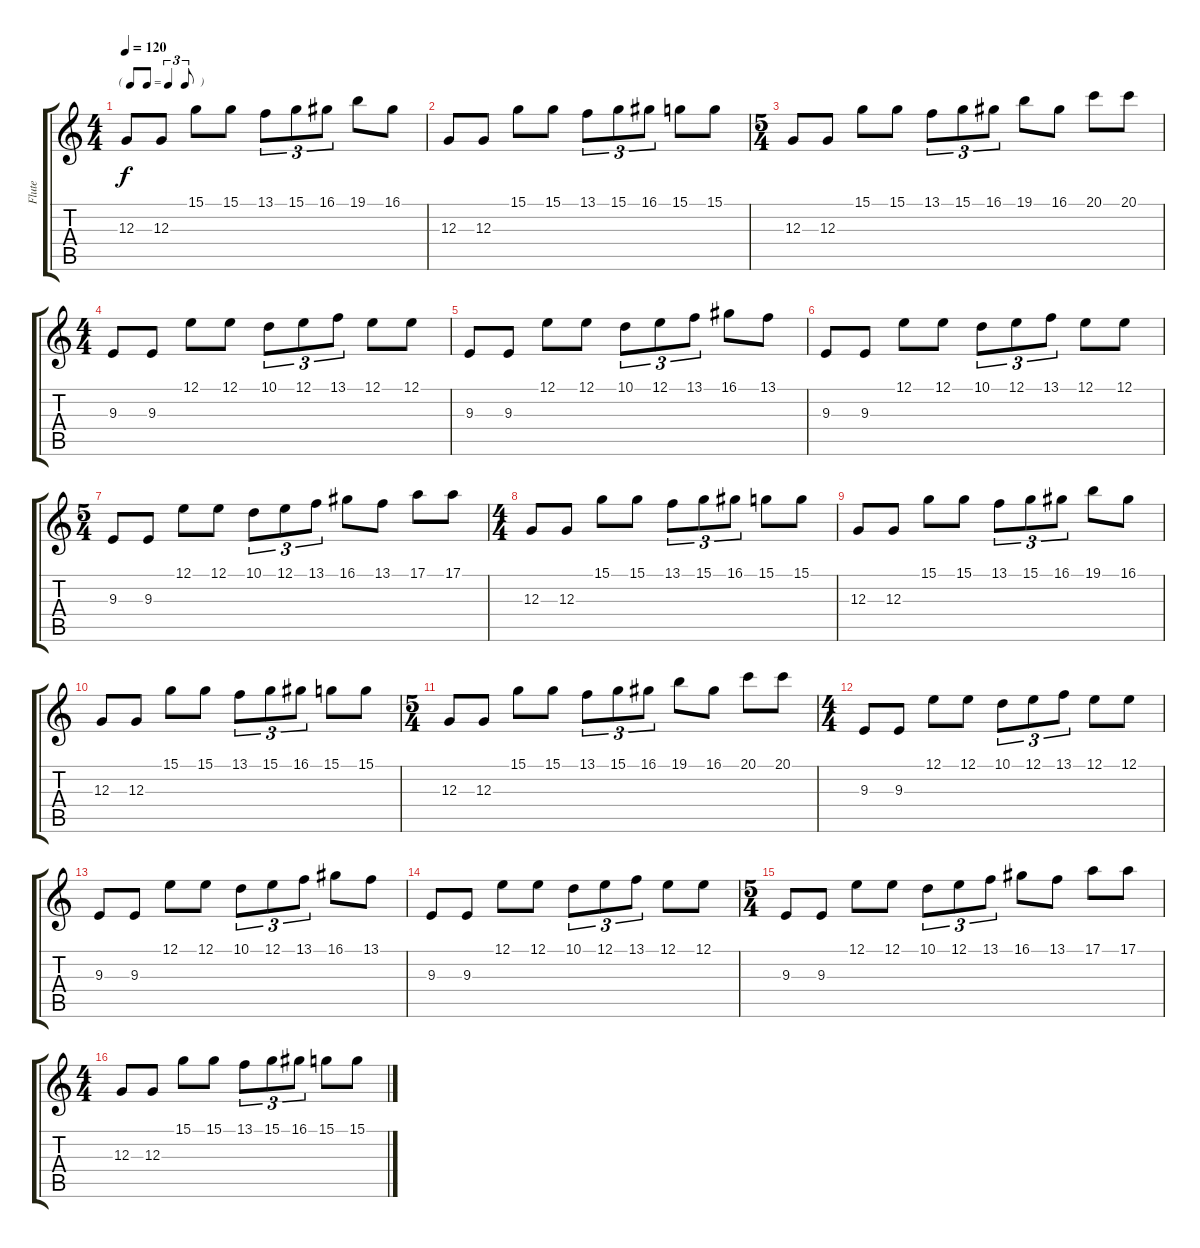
\track ("Flute" "Flute") {instrument panflute}
\staff {score tabs}
\tuning (E4 B3 G3 D3 A2 E2) {hide}
\ts (4 4)
\tf triplet8th
\tempo 120
\clef g2
\ks c
12.3.8{dy f} 12.3.8 15.1.8 15.1.8 13.1.8{tu (3 2)} 15.1.8{tu (3 2)} 16.1.8{tu (3 2)} 19.1.8 16.1.8 |
12.3.8 12.3.8 15.1.8 15.1.8 13.1.8{tu (3 2)} 15.1.8{tu (3 2)} 16.1.8{tu (3 2)} 15.1.8 15.1.8 |
\ts (5 4)
12.3.8 12.3.8 15.1.8 15.1.8 13.1.8{tu (3 2)} 15.1.8{tu (3 2)} 16.1.8{tu (3 2)} 19.1.8 16.1.8 20.1.8 20.1.8 |
\ts (4 4)
9.3.8 9.3.8 12.1.8 12.1.8 10.1.8{tu (3 2)} 12.1.8{tu (3 2)} 13.1.8{tu (3 2)} 12.1.8 12.1.8 |
9.3.8 9.3.8 12.1.8 12.1.8 10.1.8{tu (3 2)} 12.1.8{tu (3 2)} 13.1.8{tu (3 2)} 16.1.8 13.1.8 |
9.3.8 9.3.8 12.1.8 12.1.8 10.1.8{tu (3 2)} 12.1.8{tu (3 2)} 13.1.8{tu (3 2)} 12.1.8 12.1.8 |
\ts (5 4)
9.3.8 9.3.8 12.1.8 12.1.8 10.1.8{tu (3 2)} 12.1.8{tu (3 2)} 13.1.8{tu (3 2)} 16.1.8 13.1.8 17.1.8 17.1.8 |
\ts (4 4)
12.3.8 12.3.8 15.1.8 15.1.8 13.1.8{tu (3 2)} 15.1.8{tu (3 2)} 16.1.8{tu (3 2)} 15.1.8 15.1.8 |
12.3.8 12.3.8 15.1.8 15.1.8 13.1.8{tu (3 2)} 15.1.8{tu (3 2)} 16.1.8{tu (3 2)} 19.1.8 16.1.8 |
12.3.8 12.3.8 15.1.8 15.1.8 13.1.8{tu (3 2)} 15.1.8{tu (3 2)} 16.1.8{tu (3 2)} 15.1.8 15.1.8 |
\ts (5 4)
12.3.8 12.3.8 15.1.8 15.1.8 13.1.8{tu (3 2)} 15.1.8{tu (3 2)} 16.1.8{tu (3 2)} 19.1.8 16.1.8 20.1.8 20.1.8 |
\ts (4 4)
9.3.8 9.3.8 12.1.8 12.1.8 10.1.8{tu (3 2)} 12.1.8{tu (3 2)} 13.1.8{tu (3 2)} 12.1.8 12.1.8 |
9.3.8 9.3.8 12.1.8 12.1.8 10.1.8{tu (3 2)} 12.1.8{tu (3 2)} 13.1.8{tu (3 2)} 16.1.8 13.1.8 |
9.3.8 9.3.8 12.1.8 12.1.8 10.1.8{tu (3 2)} 12.1.8{tu (3 2)} 13.1.8{tu (3 2)} 12.1.8 12.1.8 |
\ts (5 4)
9.3.8 9.3.8 12.1.8 12.1.8 10.1.8{tu (3 2)} 12.1.8{tu (3 2)} 13.1.8{tu (3 2)} 16.1.8 13.1.8 17.1.8 17.1.8 |
\ts (4 4)
12.3.8 12.3.8 15.1.8 15.1.8 13.1.8{tu (3 2)} 15.1.8{tu (3 2)} 16.1.8{tu (3 2)} 15.1.8 15.1.8
